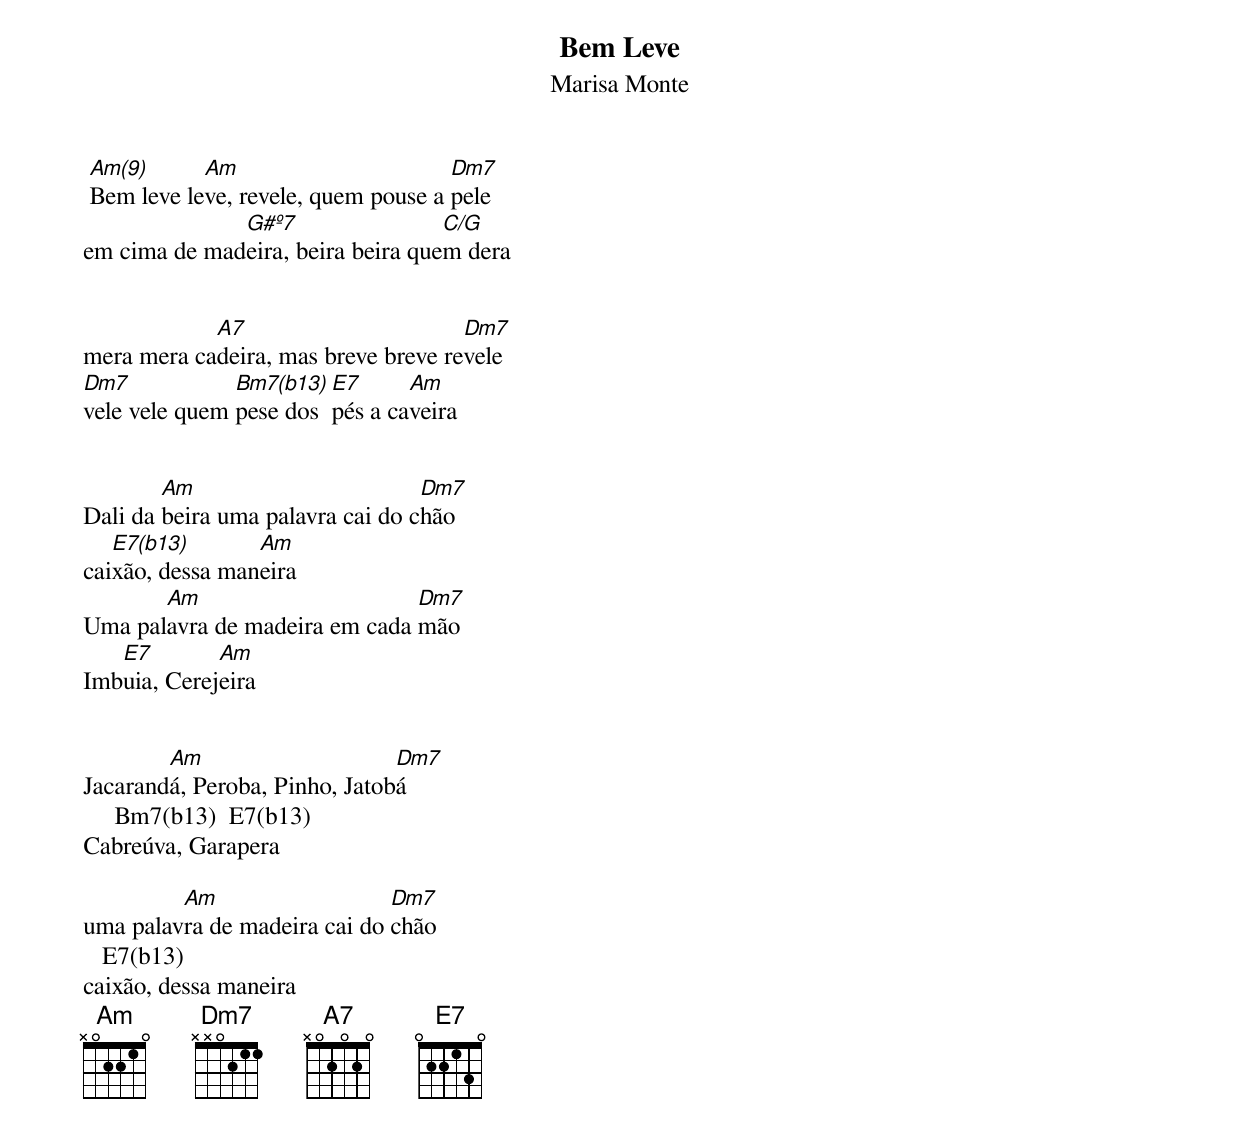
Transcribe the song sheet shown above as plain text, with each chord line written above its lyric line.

Bem Leve
Marisa Monte


 Am(9)      Am                       Dm7
 Bem leve leve, revele, quem pouse a pele
              G#º7                 C/G
em cima de madeira, beira beira quem dera


            A7                       Dm7
mera mera cadeira, mas breve breve revele
Dm7            Bm7(b13) E7      Am
vele vele quem pese dos pés a caveira


        Am                        Dm7
Dali da beira uma palavra cai do chão
   E7(b13)       Am
caixão, dessa maneira
       Am                      Dm7
Uma palavra de madeira em cada mão
   E7        Am
Imbuia, Cerejeira


        Am                     Dm7
Jacarandá, Peroba, Pinho, Jatobá
     Bm7(b13)  E7(b13)
Cabreúva, Garapera

         Am                   Dm7
uma palavra de madeira cai do chão
   E7(b13)
caixão, dessa maneira
